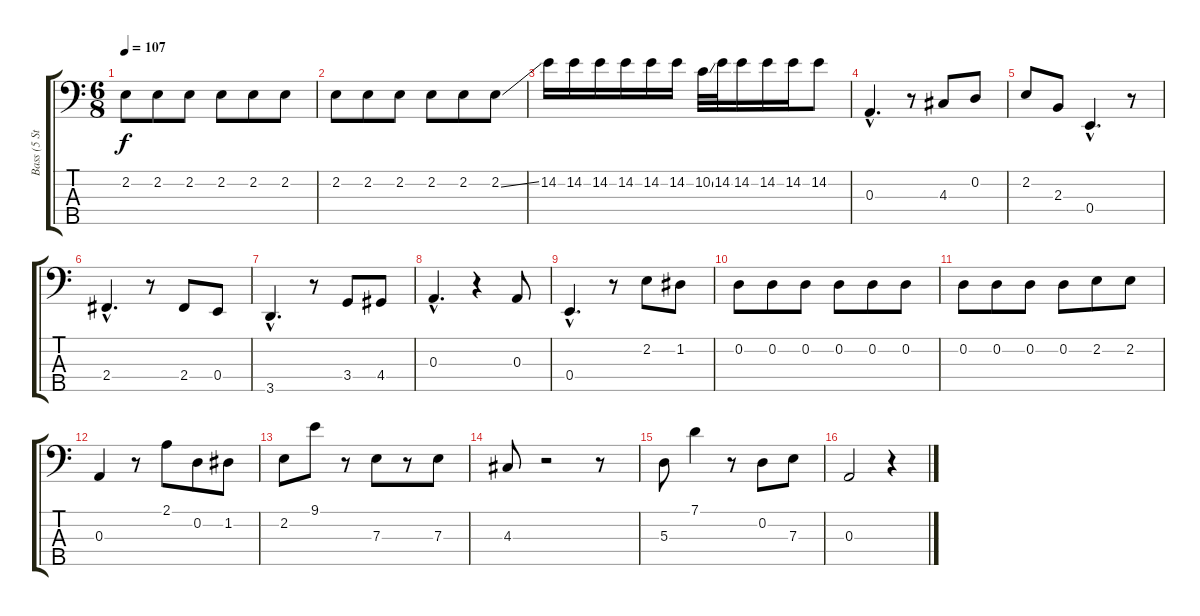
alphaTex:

\track ("Bass (5 Strings)" "Bass (5 St") {instrument electricbasspick}
\staff {score tabs}
\tuning (G2 D2 A1 E1 B0) {hide}
\ts (6 8)
\tempo 107
\clef f4
\ks c
2.2.8{dy f} 2.2.8 2.2.8 2.2.8 2.2.8 2.2.8 |
2.2.8 2.2.8 2.2.8 2.2.8 2.2.8 2.2{ss}.8 |
14.2.16 14.2.16 14.2.16 14.2.16 14.2.16 14.2.16 10.2{ss}.32 14.2.32 14.2.16 14.2.16 14.2.16 14.2.8 |
0.3{hac}.4{d} r.8 4.3.8 0.2.8 |
2.2.8 2.3.8 0.4{hac}.4{d} r.8 |
2.4{hac}.4{d} r.8 2.4.8 0.4.8 |
3.5{hac}.4{d} r.8 3.4.8 4.4.8 |
0.3{hac}.4{d} r.4 0.3.8 |
0.4{hac}.4{d} r.8 2.2.8 1.2.8 |
0.2.8 0.2.8 0.2.8 0.2.8 0.2.8 0.2.8 |
0.2.8 0.2.8 0.2.8 0.2.8 2.2.8 2.2.8 |
0.3.4 r.8 2.1.8 0.2.8 1.2.8 |
2.2.8 9.1.8 r.8 7.3.8 r.8 7.3.8 |
4.3.8 r.2 r.8 |
5.3.8 7.1.4 r.8 0.2.8 7.3.8 |
0.3.2 r.4
